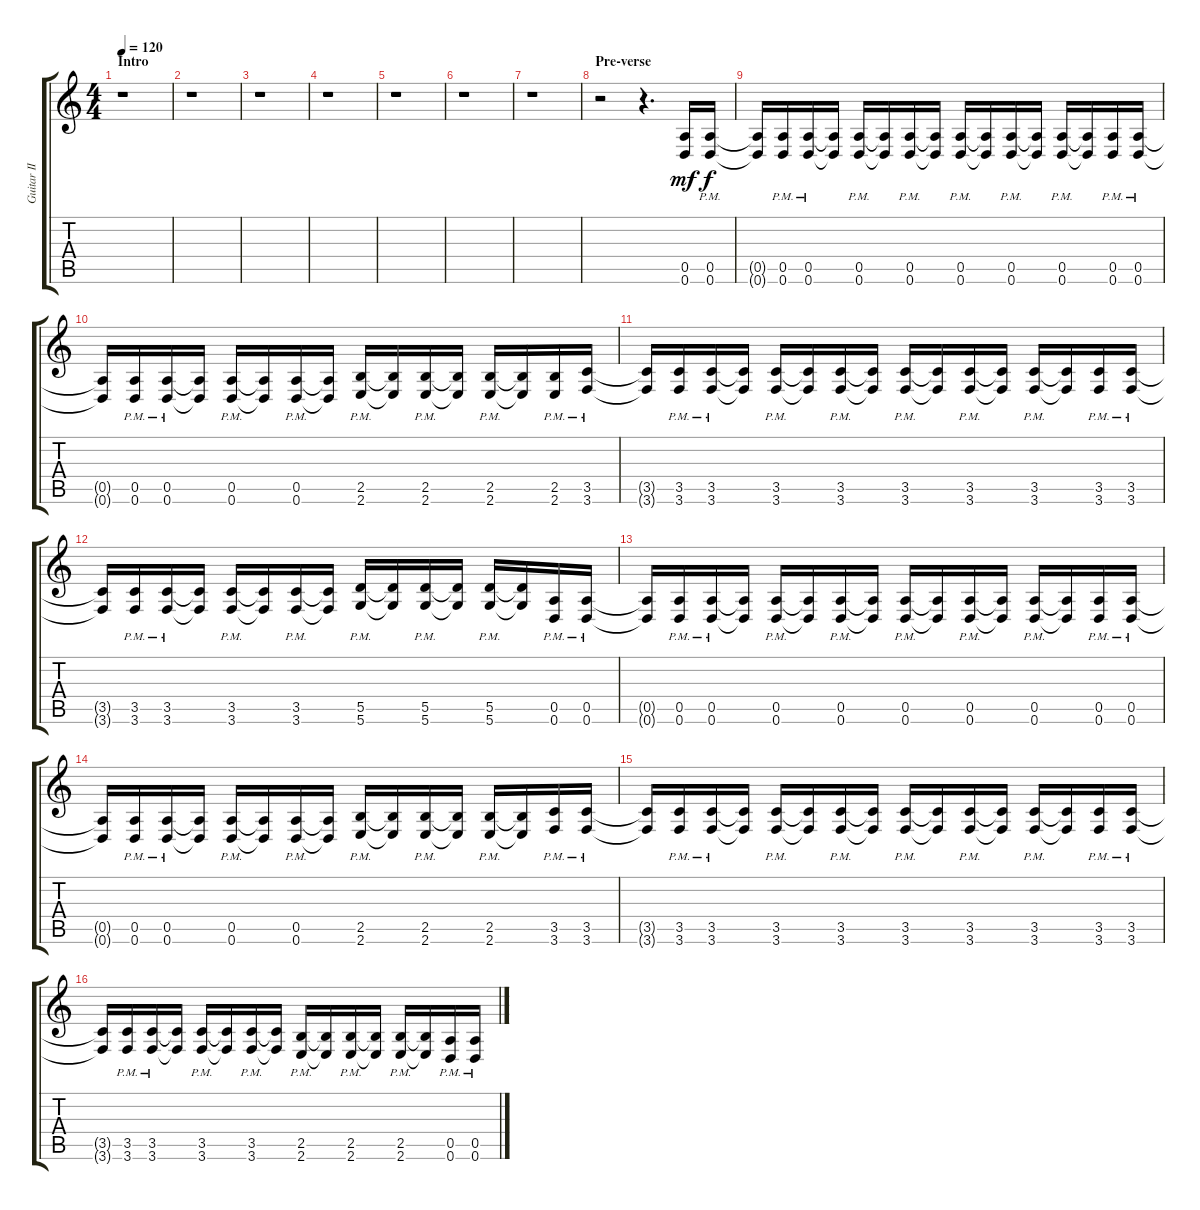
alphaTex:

\track ("Guitar II" "Guitar II") {instrument distortionguitar}
\staff {score tabs}
\tuning (E4 B3 G3 D3 A2 D2) {hide}
\ts (4 4)
\section ("" "Intro")
\tempo 120
\clef g2
\ks c
r.1{dy mf instrument distortionguitar} |
r.1 |
r.1 |
r.1 |
r.1 |
r.1 |
r.1 |
\section ("" "Pre-verse")
r.2{volume 13 instrument distortionguitar} r.4{d} (0.5 0.6).16 (0.5{pm} 0.6{pm}).16{dy f} |
(0.5{t} 0.6{t}).16 (0.5{pm} 0.6{pm}).16 (0.5{pm} 0.6{pm}).16 (0.5{t} 0.6{t}).16 (0.5{pm} 0.6{pm}).16 (0.5{t} 0.6{t}).16 (0.5{pm} 0.6{pm}).16 (0.5{t} 0.6{t}).16 (0.5{pm} 0.6{pm}).16 (0.5{t} 0.6{t}).16 (0.5{pm} 0.6{pm}).16 (0.5{t} 0.6{t}).16 (0.5{pm} 0.6{pm}).16 (0.5{t} 0.6{t}).16 (0.5{pm} 0.6{pm}).16 (0.5{pm} 0.6{pm}).16 |
(0.5{t} 0.6{t}).16 (0.5{pm} 0.6{pm}).16 (0.5{pm} 0.6{pm}).16 (0.5{t} 0.6{t}).16 (0.5{pm} 0.6{pm}).16 (0.5{t} 0.6{t}).16 (0.5{pm} 0.6{pm}).16 (0.5{t} 0.6{t}).16 (2.5{pm} 2.6{pm}).16 (2.5{t} 2.6{t}).16 (2.5{pm} 2.6{pm}).16 (2.5{t} 2.6{t}).16 (2.5{pm} 2.6{pm}).16 (2.5{t} 2.6{t}).16 (2.5{pm} 2.6{pm}).16 (3.5{pm} 3.6{pm}).16 |
(3.5{t} 3.6{t}).16 (3.5{pm} 3.6{pm}).16 (3.5{pm} 3.6{pm}).16 (3.5{t} 3.6{t}).16 (3.5{pm} 3.6{pm}).16 (3.5{t} 3.6{t}).16 (3.5{pm} 3.6{pm}).16 (3.5{t} 3.6{t}).16 (3.5{pm} 3.6{pm}).16 (3.5{t} 3.6{t}).16 (3.5{pm} 3.6{pm}).16 (3.5{t} 3.6{t}).16 (3.5{pm} 3.6{pm}).16 (3.5{t} 3.6{t}).16 (3.5{pm} 3.6{pm}).16 (3.5{pm} 3.6{pm}).16 |
(3.5{t} 3.6{t}).16 (3.5{pm} 3.6{pm}).16 (3.5{pm} 3.6{pm}).16 (3.5{t} 3.6{t}).16 (3.5{pm} 3.6{pm}).16 (3.5{t} 3.6{t}).16 (3.5{pm} 3.6{pm}).16 (3.5{t} 3.6{t}).16 (5.5{pm} 5.6{pm}).16 (5.5{t} 5.6{t}).16 (5.5{pm} 5.6{pm}).16 (5.5{t} 5.6{t}).16 (5.5{pm} 5.6{pm}).16 (5.5{t} 5.6{t}).16 (0.5{pm} 0.6).16 (0.5{pm} 0.6{pm}).16 |
(0.5{t} 0.6{t}).16 (0.5{pm} 0.6).16 (0.5{pm} 0.6{pm}).16 (0.5{t} 0.6{t}).16 (0.5{pm} 0.6{pm}).16 (0.5{t} 0.6{t}).16 (0.5{pm} 0.6{pm}).16 (0.5{t} 0.6{t}).16 (0.5{pm} 0.6{pm}).16 (0.5{t} 0.6{t}).16 (0.5{pm} 0.6{pm}).16 (0.5{t} 0.6{t}).16 (0.5{pm} 0.6{pm}).16 (0.5{t} 0.6{t}).16 (0.5{pm} 0.6{pm}).16 (0.5{pm} 0.6{pm}).16 |
(0.5{t} 0.6{t}).16 (0.5{pm} 0.6{pm}).16 (0.5{pm} 0.6{pm}).16 (0.5{t} 0.6{t}).16 (0.5{pm} 0.6{pm}).16 (0.5{t} 0.6{t}).16 (0.5{pm} 0.6{pm}).16 (0.5{t} 0.6{t}).16 (2.5{pm} 2.6{pm}).16 (2.5{t} 2.6{t}).16 (2.5{pm} 2.6{pm}).16 (2.5{t} 2.6{t}).16 (2.5{pm} 2.6{pm}).16 (2.5{t} 2.6{t}).16 (3.5{pm} 3.6{pm}).16 (3.5{pm} 3.6{pm}).16 |
(3.5{t} 3.6{t}).16 (3.5{pm} 3.6{pm}).16 (3.5{pm} 3.6{pm}).16 (3.5{t} 3.6{t}).16 (3.5{pm} 3.6{pm}).16 (3.5{t} 3.6{t}).16 (3.5{pm} 3.6{pm}).16 (3.5{t} 3.6{t}).16 (3.5{pm} 3.6{pm}).16 (3.5{t} 3.6{t}).16 (3.5{pm} 3.6{pm}).16 (3.5{t} 3.6{t}).16 (3.5{pm} 3.6{pm}).16 (3.5{t} 3.6{t}).16 (3.5{pm} 3.6{pm}).16 (3.5{pm} 3.6{pm}).16 |
(3.5{t} 3.6{t}).16 (3.5{pm} 3.6{pm}).16 (3.5{pm} 3.6{pm}).16 (3.5{t} 3.6{t}).16 (3.5{pm} 3.6{pm}).16 (3.5{t} 3.6{t}).16 (3.5{pm} 3.6{pm}).16 (3.5{t} 3.6{t}).16 (2.5{pm} 2.6{pm}).16 (2.5{t} 2.6{t}).16 (2.5{pm} 2.6{pm}).16 (2.5{t} 2.6{t}).16 (2.5{pm} 2.6{pm}).16 (2.5{t} 2.6{t}).16 (0.5{pm} 0.6{pm}).16 (0.5{pm} 0.6{pm}).16
